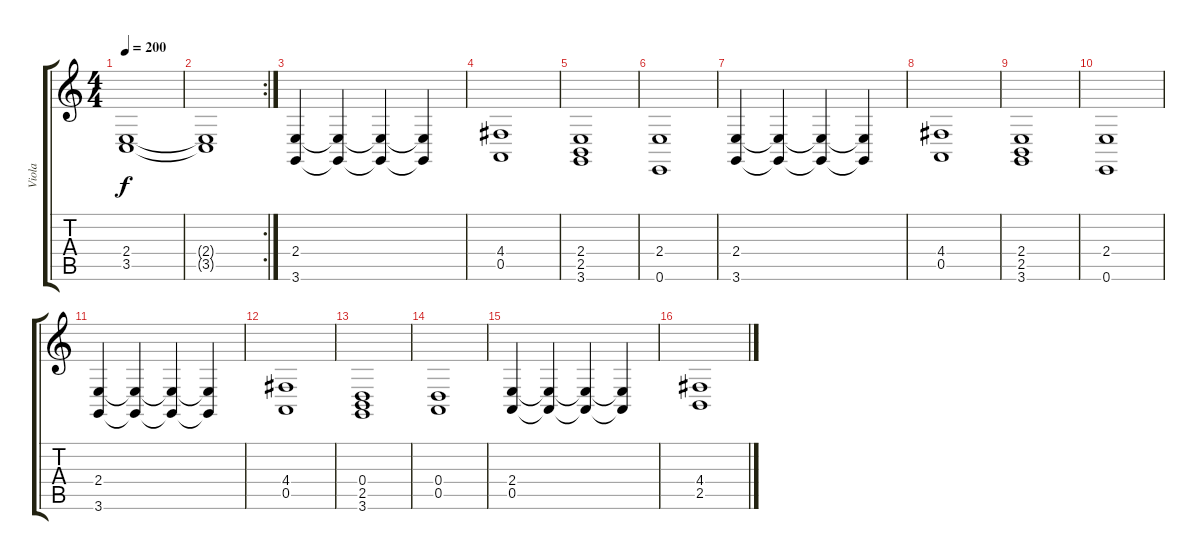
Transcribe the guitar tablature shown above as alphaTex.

\track ("Viola" "Viola") {instrument viola}
\staff {score tabs}
\tuning (E4 B3 G3 D3 A2 E2) {hide}
\ts (4 4)
\tempo 200
\clef g2
\ks c
(2.4 3.5).1{dy f} |
\rc 2
(2.4{t} 3.5{t}).1 |
(2.4 3.6).4 (2.4{t} 3.6{t}).4 (2.4{t} 3.6{t}).4 (2.4{t} 3.6{t}).4 |
(4.4 0.5).1 |
(2.4 2.5 3.6).1 |
(2.4 0.6).1 |
(2.4 3.6).4 (2.4{t} 3.6{t}).4 (2.4{t} 3.6{t}).4 (2.4{t} 3.6{t}).4 |
(4.4 0.5).1 |
(2.4 2.5 3.6).1 |
(2.4 0.6).1 |
(2.4 3.6).4 (2.4{t} 3.6{t}).4 (2.4{t} 3.6{t}).4 (2.4{t} 3.6{t}).4 |
(4.4 0.5).1 |
(0.4 2.5 3.6).1 |
(0.4 0.5).1 |
(2.4 0.5).4 (2.4{t} 0.5{t}).4 (2.4{t} 0.5{t}).4 (2.4{t} 0.5{t}).4 |
(4.4 2.5).1
